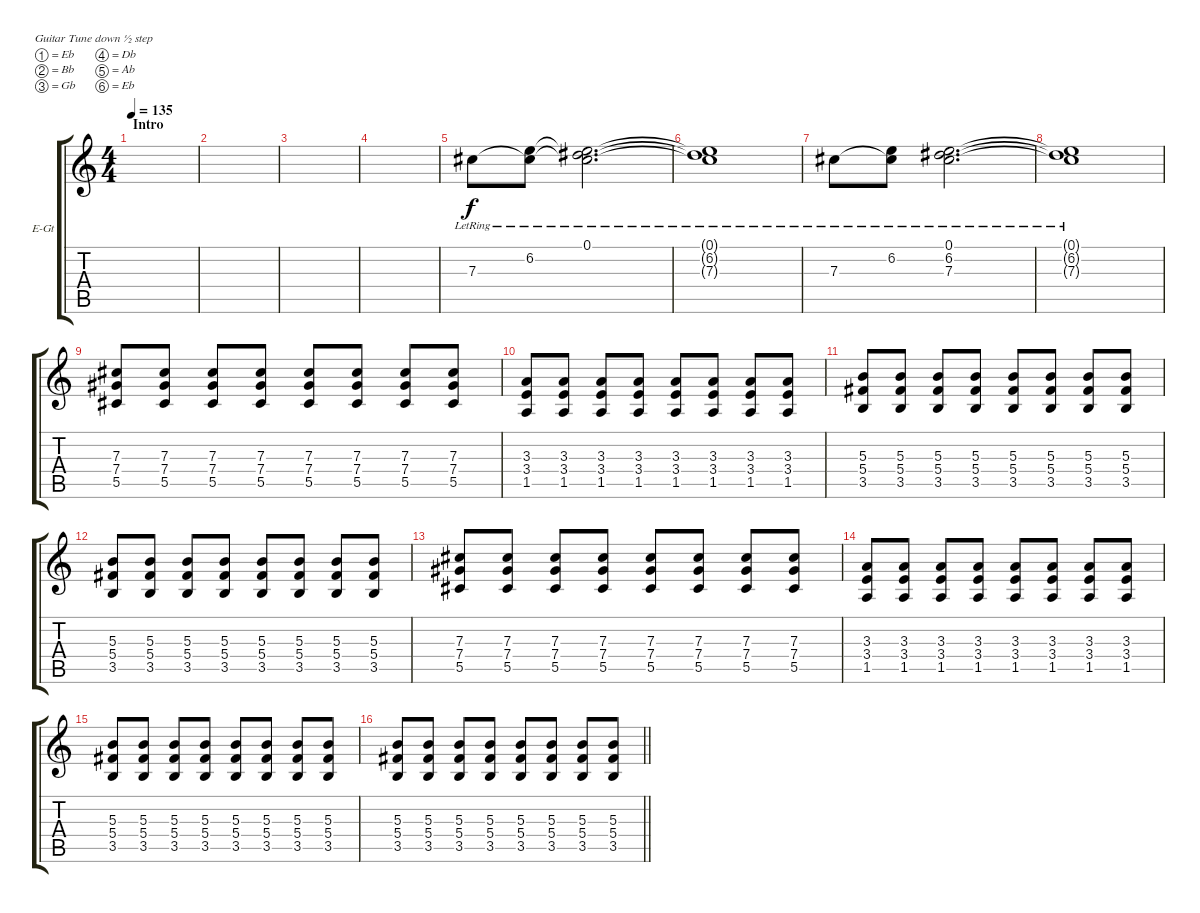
\bracketExtendMode groupsimilarinstruments
\firstSystemTrackNameOrientation horizontal
\otherSystemsTrackNameOrientation horizontal
\track ("Tim McIlrath - Guitar One" "E-Gt") {instrument distortionguitar}
\staff {score tabs}
\tuning (Eb4 Bb3 Gb3 Db3 Ab2 Eb2)
\ts (4 4)
\section ("" "Intro")
\tempo 135
\clef g2
\ks c
|
|
|
|
7.3{lr}.8 (6.2{lr} 7.3{lr t}).8 (0.1{lr} 6.2{lr t} 7.3{lr t}).2{d} |
(0.1{lr t} 6.2{lr t} 7.3{lr t}).1 |
7.3{lr}.8 (6.2{lr} 7.3{lr t}).8 (0.1{lr} 6.2{lr} 7.3).2{d} |
(0.1{lr t} 6.2{lr t} 7.3{lr t}).1 |
(7.3 7.4 5.5).8 (7.3 7.4 5.5).8 (7.3 7.4 5.5).8 (7.3 7.4 5.5).8 (7.3 7.4 5.5).8 (7.3 7.4 5.5).8 (7.3 7.4 5.5).8 (7.3 7.4 5.5).8 |
(3.3 3.4 1.5).8 (3.3 3.4 1.5).8 (3.3 3.4 1.5).8 (3.3 3.4 1.5).8 (3.3 3.4 1.5).8 (3.3 3.4 1.5).8 (3.3 3.4 1.5).8 (3.3 3.4 1.5).8 |
(5.3 5.4 3.5).8 (5.3 5.4 3.5).8 (5.3 5.4 3.5).8 (5.3 5.4 3.5).8 (5.3 5.4 3.5).8 (5.3 5.4 3.5).8 (5.3 5.4 3.5).8 (5.3 5.4 3.5).8 |
(5.3 5.4 3.5).8 (5.3 5.4 3.5).8 (5.3 5.4 3.5).8 (5.3 5.4 3.5).8 (5.3 5.4 3.5).8 (5.3 5.4 3.5).8 (5.3 5.4 3.5).8 (5.3 5.4 3.5).8 |
(7.3 7.4 5.5).8 (7.3 7.4 5.5).8 (7.3 7.4 5.5).8 (7.3 7.4 5.5).8 (7.3 7.4 5.5).8 (7.3 7.4 5.5).8 (7.3 7.4 5.5).8 (7.3 7.4 5.5).8 |
(3.3 3.4 1.5).8 (3.3 3.4 1.5).8 (3.3 3.4 1.5).8 (3.3 3.4 1.5).8 (3.3 3.4 1.5).8 (3.3 3.4 1.5).8 (3.3 3.4 1.5).8 (3.3 3.4 1.5).8 |
(5.3 5.4 3.5).8 (5.3 5.4 3.5).8 (5.3 5.4 3.5).8 (5.3 5.4 3.5).8 (5.3 5.4 3.5).8 (5.3 5.4 3.5).8 (5.3 5.4 3.5).8 (5.3 5.4 3.5).8 |
\barLineRight lightlight
(5.3 5.4 3.5).8 (5.3 5.4 3.5).8 (5.3 5.4 3.5).8 (5.3 5.4 3.5).8 (5.3 5.4 3.5).8 (5.3 5.4 3.5).8 (5.3 5.4 3.5).8 (5.3 5.4 3.5).8
